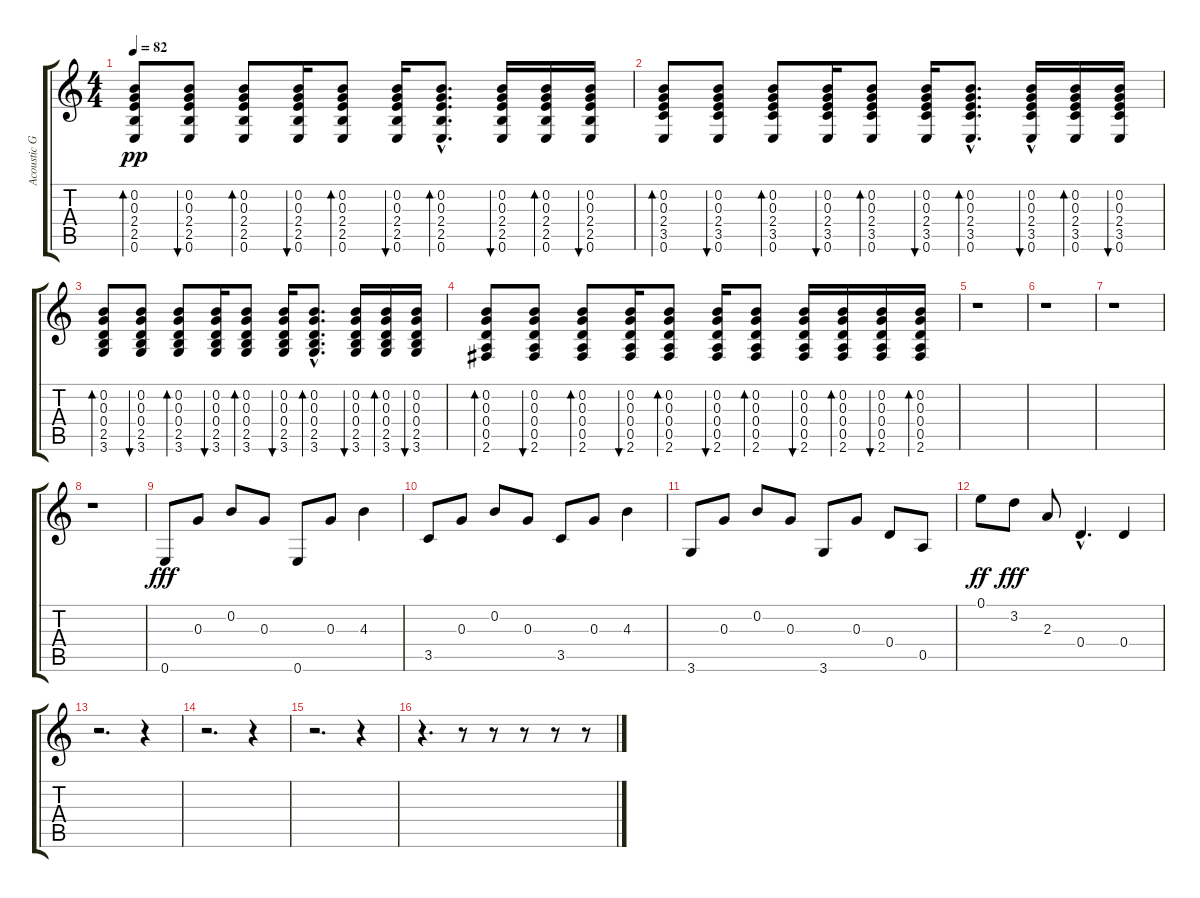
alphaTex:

\track ("Acoustic Guitar" "Acoustic G") {instrument acousticguitarsteel}
\staff {score tabs}
\tuning (E4 B3 G3 D3 A2 E2) {hide}
\ts (4 4)
\tempo 82
\clef g2
\ks c
(0.2 0.3 2.4 2.5 0.6).8{bd 120 dy pp instrument acousticguitarsteel} (0.2 0.3 2.4 2.5 0.6).8{bu 120} (0.2 0.3 2.4 2.5 0.6).8{bd 120} (0.2 0.3 2.4 2.5 0.6).16{bu 120} (0.2 0.3 2.4 2.5 0.6).8{bd 120} (0.2 0.3 2.4 2.5 0.6).16{bu 120} (0.2{hac} 0.3{hac} 2.4{hac} 2.5{hac} 0.6{hac}).8{d bd 120} (0.2 0.3 2.4 2.5 0.6).16{bu 60} (0.2 0.3 2.4 2.5 0.6).16{bd 60} (0.2 0.3 2.4 2.5 0.6).16{bu 60} |
(0.2 0.3 2.4 3.5 0.6).8{bd 120} (0.2 0.3 2.4 3.5 0.6).8{bu 120} (0.2 0.3 2.4 3.5 0.6).8{bd 120} (0.2 0.3 2.4 3.5 0.6).16{bu 120} (0.2 0.3 2.4 3.5 0.6).8{bd 120} (0.2 0.3 2.4 3.5 0.6).16{bu 120} (0.2{hac} 0.3{hac} 2.4{hac} 3.5{hac} 0.6{hac}).8{d bd 120} (0.2{hac} 0.3 2.4 3.5 0.6).16{bu 120} (0.2 0.3 2.4 3.5 0.6).16{bd 120} (0.2 0.3 2.4 3.5 0.6).16{bu 120} |
(0.2 0.3 0.4 2.5 3.6).8{bd 120} (0.2 0.3 0.4 2.5 3.6).8{bu 120} (0.2 0.3 0.4 2.5 3.6).8{bd 120} (0.2 0.3 0.4 2.5 3.6).16{bu 120} (0.2 0.3 0.4 2.5 3.6).8{bd 120} (0.2 0.3 0.4 2.5 3.6).16{bu 120} (0.2 0.3 0.4{hac} 2.5{hac} 3.6{hac}).8{d bd 120} (0.2 0.3 0.4 2.5 3.6).16{bu 120} (0.2 0.3 0.4 2.5 3.6).16{bd 120} (0.2 0.3 0.4 2.5 3.6).16{bu 120} |
(0.2 0.3 0.4 0.5 2.6).8{bd 120} (0.2 0.3 0.4 0.5 2.6).8{bu 120} (0.2 0.3 0.4 0.5 2.6).8{bd 120} (0.2 0.3 0.4 0.5 2.6).16{bu 120} (0.2 0.3 0.4 0.5 2.6).8{bd 120} (0.2 0.3 0.4 0.5 2.6).16{bu 120} (0.2 0.3 0.4 0.5 2.6).8{bd 120} (0.2 0.3 0.4 0.5 2.6).16{bu 120} (0.2 0.3 0.4 0.5 2.6).16{bd 120} (0.2 0.3 0.4 0.5 2.6).16{bu 120} (0.2 0.3 0.4 0.5 2.6).16{bd 120} |
r.1 |
r.1 |
r.1 |
r.1 |
0.6.8{dy fff} 0.3.8 0.2.8 0.3.8 0.6.8 0.3.8 4.3.4 |
3.5.8 0.3.8 0.2.8 0.3.8 3.5.8 0.3.8 4.3.4 |
3.6.8 0.3.8 0.2.8 0.3.8 3.6.8 0.3.8 0.4.8 0.5.8 |
0.1.8{dy ff} 3.2.8{dy fff} 2.3.8 0.4{hac}.4{d} 0.4.4 |
r.2{d} r.4 |
r.2{d} r.4 |
r.2{d} r.4 |
r.4{d} r.8 r.8 r.8 r.8 r.8
